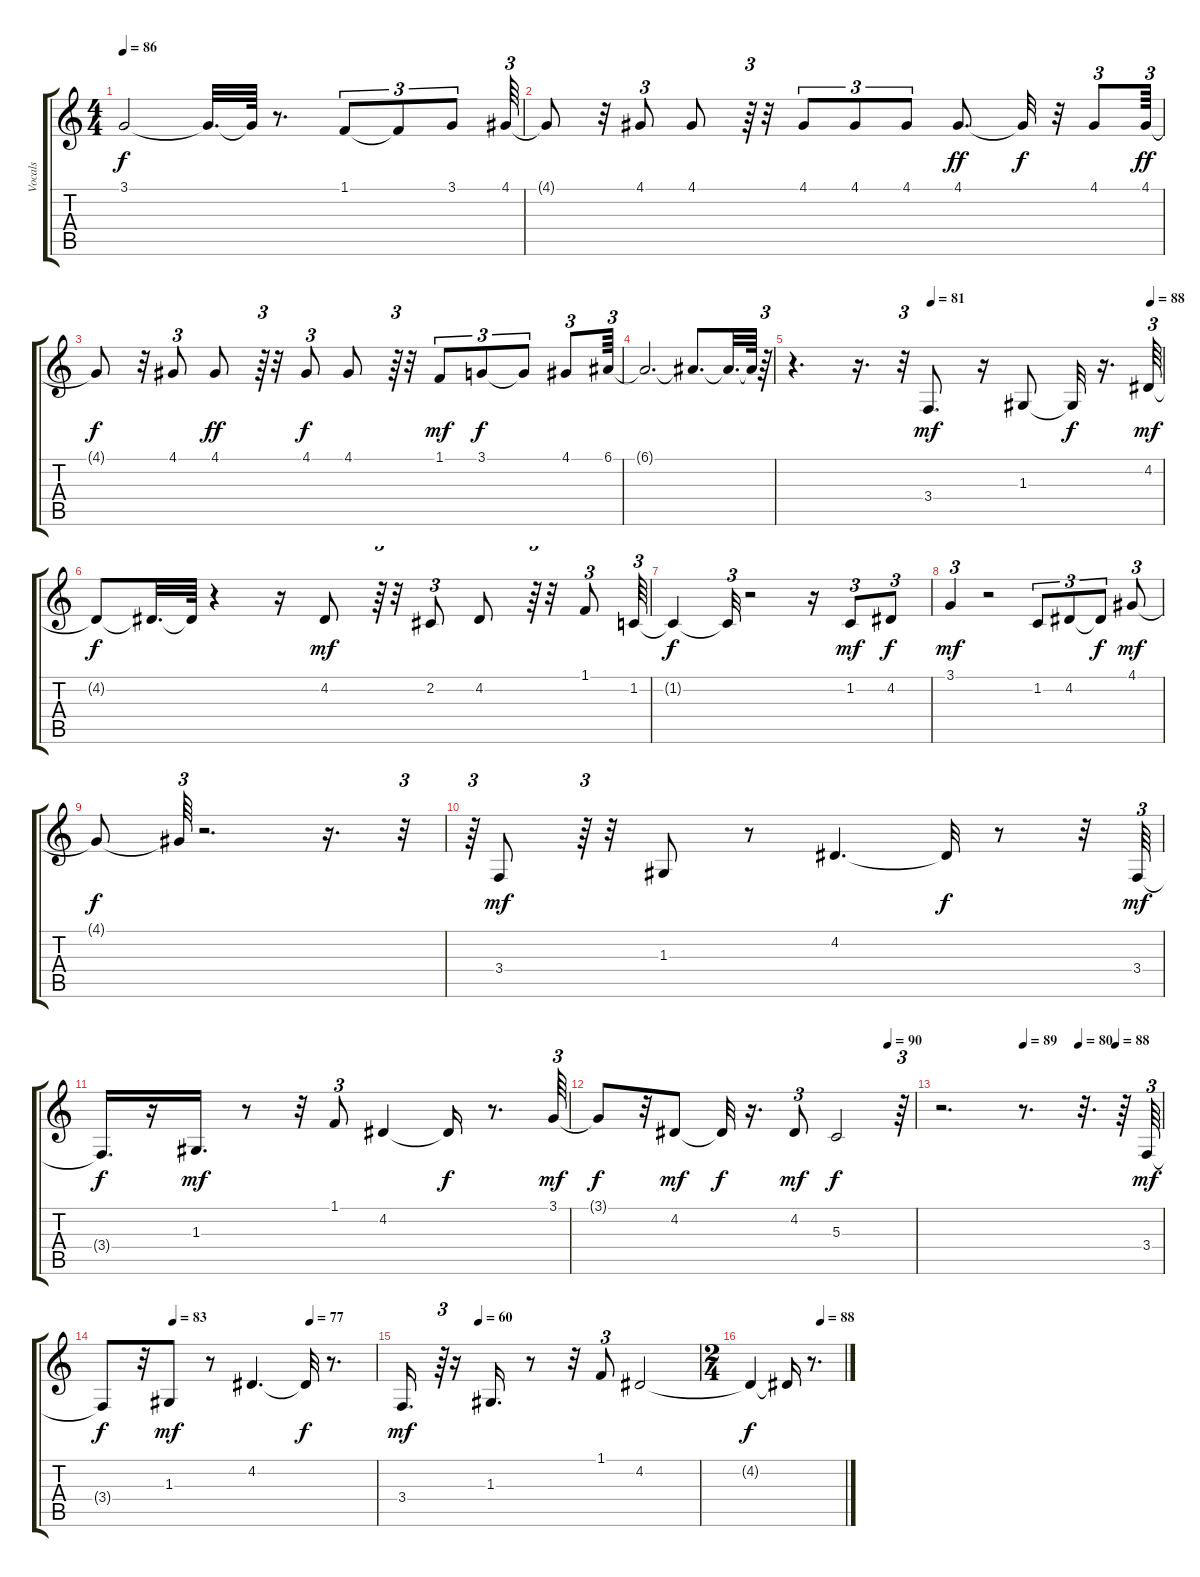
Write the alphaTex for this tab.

\track ("Vocals" "Vocals") {instrument flute}
\staff {score tabs}
\tuning (E4 B3 G3 D3 A2 E2) {hide}
\ts (4 4)
\tempo 86
\clef g2
\ks c
3.1{t}.2{dy f} 3.1{t}.32{d} 3.1{t}.64 r.8{d} 1.1.8{tu (3 2)} 1.1{t}.8{tu (3 2)} 3.1.8{tu (3 2)} 4.1.64{tu (3 2)} |
4.1{t}.8 r.32 4.1.8{tu (3 2)} 4.1.8 r.64{tu (3 2)} r.32 4.1.8{tu (3 2)} 4.1.8{tu (3 2)} 4.1.8{tu (3 2)} 4.1.8{d dy ff} 4.1{t}.32{dy f} r.32 4.1.8{tu (3 2)} 4.1.64{tu (3 2) dy ff} |
4.1{t}.8{dy f} r.32 4.1.8{tu (3 2)} 4.1.8{dy ff} r.64{tu (3 2)} r.32 4.1.8{tu (3 2) dy f} 4.1.8 r.64{tu (3 2)} r.32 1.1.8{tu (3 2) dy mf} 3.1.8{tu (3 2) dy f} 3.1{t}.8{tu (3 2)} 4.1.8{tu (3 2)} 6.1.64{tu (3 2)} |
6.1{t}.2{d} 6.1{t}.8{d} 6.1{t}.32{d} 6.1{t}.64 r.64{tu (3 2)} |
\tempo (81 0.375)
\tempo (88 0.96875)
r.4{d} r.16{d} r.32{tu (3 2)} 3.4.8{d dy mf} r.16 1.3.8 1.3{t}.32{dy f} r.16{d} 4.2.64{tu (3 2) dy mf} |
4.2{t}.8{dy f} 4.2{t}.32{d} 4.2{t}.64 r.4 r.16 4.2.8{dy mf} r.64{tu (3 2)} r.32 2.2.8{tu (3 2)} 4.2.8 r.64{tu (3 2)} r.32 1.1.8{tu (3 2)} 1.2.64{tu (3 2)} |
1.2{t}.4{dy f} 1.2{t}.32{tu (3 2)} r.2 r.16 1.2.8{tu (3 2) dy mf} 4.2.8{tu (3 2) dy f} |
3.1.4{tu (3 2) dy mf} r.2 1.2.8{tu (3 2)} 4.2.8{tu (3 2)} 4.2{t}.8{tu (3 2) dy f} 4.1.8{tu (3 2) dy mf} |
4.1{t}.8{dy f} 4.1{t}.64{tu (3 2)} r.2{d} r.16{d} r.32{tu (3 2)} |
r.64{tu (3 2)} 3.4.8{dy mf} r.64{tu (3 2)} r.32 1.3.8 r.8 4.2.4{d} 4.2{t}.32{dy f} r.8 r.32 3.4.64{tu (3 2) dy mf} |
3.4{t}.16{d dy f} r.16 1.3.16{d dy mf} r.8 r.32 1.1.8{tu (3 2)} 4.2.4 4.2{t}.16{dy f} r.8{d} 3.1.64{tu (3 2) dy mf} |
\tempo (90 0.9166666666666666)
3.1{t}.8{dy f} r.32 4.2.8{dy mf} 4.2{t}.32{dy f} r.16{d} 4.2.8{tu (3 2) dy mf} 5.3.2{dy f} r.64{tu (3 2)} |
\tempo (89 0.375)
\tempo (80 0.625)
\tempo (88 0.7916666666666666)
r.2{d} r.8{d} r.32{d} r.64 3.4.64{tu (3 2) dy mf} |
\tempo (83 0.2604166666666667)
\tempo (77 0.7604166666666666)
3.4{t}.8{dy f} r.32 1.3.8{dy mf} r.8 4.2.4{d} 4.2{t}.32{dy f} r.8{d} |
\tempo (60 0.2604166666666667)
3.4.16{d dy mf} r.64{tu (3 2)} r.16 1.3.16{d} r.8 r.32 1.1.8{tu (3 2)} 4.2.2 |
\ts (2 4)
\tempo (88 0.75)
4.2{t}.4{dy f} 4.2{t}.16 r.8{d}
